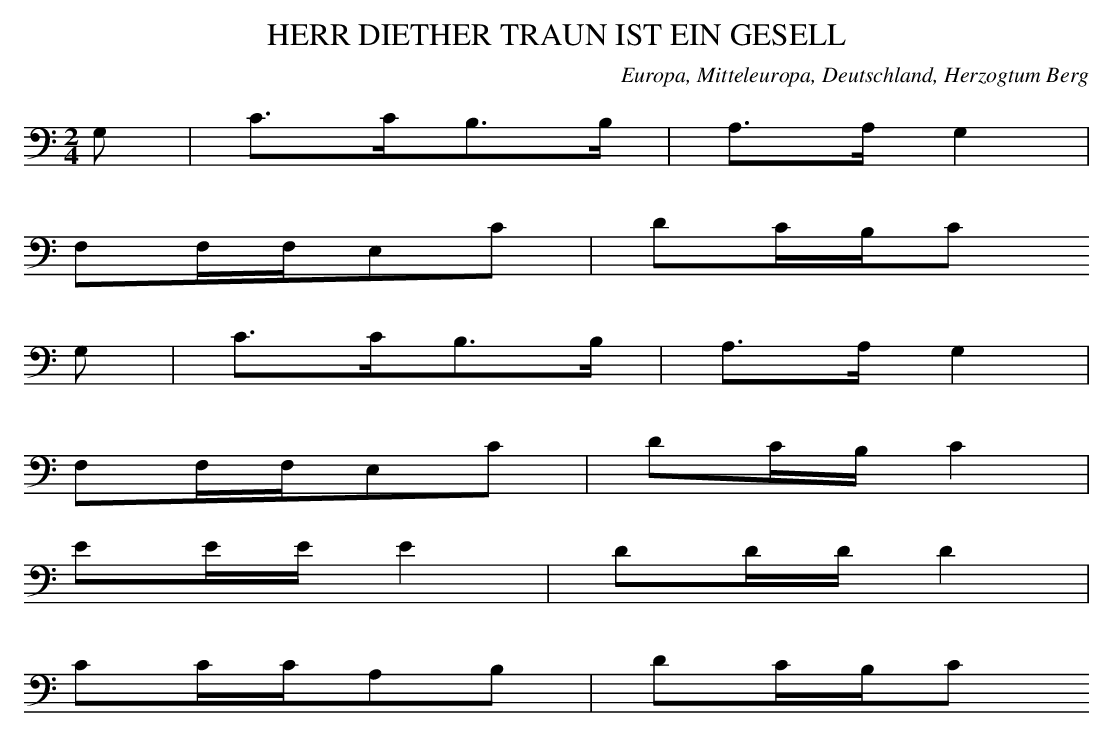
X:1
T: HERR DIETHER TRAUN IST EIN GESELL
O: Europa, Mitteleuropa, Deutschland, Herzogtum Berg
M: 2/4
L: 1/16
K: C
G,2 | C3CB,3B, | A,3A,G,4 |
F,2F,F,E,2C2 | D2CB,C2
G,2 | C3CB,3B, | A,3A,G,4 |
F,2F,F,E,2C2 | D2CB,C4 |
E2EEE4 | D2DDD4 |
C2CCA,2B,2 | D2CB,C2
